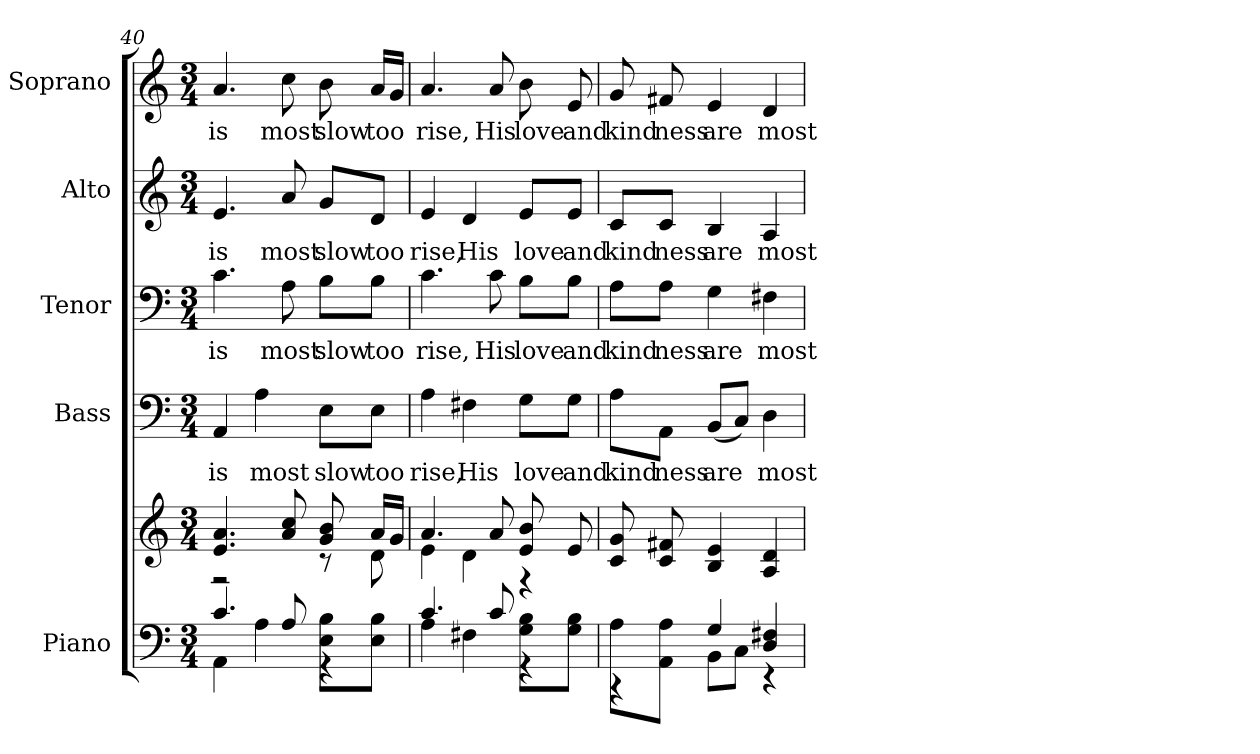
**kern	**kern	**kern	**text	**kern	**text	**kern	**text	**kern	**text
*part5	*part5	*part4	*part4	*part3	*part3	*part2	*part2	*part1	*part1
*staff6	*staff5	*staff4	*staff4	*staff3	*staff3	*staff2	*staff2	*staff1	*staff1
*I"Piano	*	*I"Bass	*	*I"Tenor	*	*I"Alto	*	*I"Soprano	*
*I'Pno.	*	*I'B.	*	*I'T.	*	*I'A.	*	*I'S.	*
*clefF4	*clefG2	*clefF4	*	*clefF4	*	*clefG2	*	*clefG2	*
*k[]	*k[]	*k[]	*	*k[]	*	*k[]	*	*k[]	*
*C:	*C:	*C:	*	*C:	*	*C:	*	*C:	*
*M3/4	*M3/4	*M3/4	*	*M3/4	*	*M3/4	*	*M3/4	*
=40	=40	=40	=40	=40	=40	=40	=40	=40	=40
*^	*^	*	*	*	*	*	*	*	*
!	!	!	!	!	!LO:LY:b:color=#000000	!	!	!	!	!	!
!	!	!	!	!	!	!	!LO:LY:b:color=#000000	!	!	!	!
!	!	!	!	!	!	!	!	!	!LO:LY:b:color=#000000	!	!
!	!	!	!	!	!	!	!	!	!	!	!LO:LY:b:color=#000000
4.ci/	4AAi\	4.ei/ 4.ai	2r	4AAi/	is	4.ci\	is	4.ei/	is	4.ai/	is
!	!	!	!	!	!LO:LY:b:color=#000000	!	!	!	!	!	!
.	4Ai\	.	.	4Ai\	most	.	.	.	.	.	.
!	!	!	!	!	!	!	!LO:LY:b:color=#000000	!	!	!	!
!	!	!	!	!	!	!	!	!	!LO:LY:b:color=#000000	!	!
!	!	!	!	!	!	!	!	!	!	!	!LO:LY:b:color=#000000
8Ai/	.	8ai/ 8cci	.	.	.	8Ai\	most	8ai/	most	8cci\	most
!	!	!	!	!	!LO:LY:b:color=#000000	!	!	!	!	!	!
!	!	!	!	!	!	!	!LO:LY:b:color=#000000	!	!	!	!
!	!	!	!	!	!	!	!	!	!LO:LY:b:color=#000000	!	!
!	!	!	!	!	!	!	!	!	!	!	!LO:LY:b:color=#000000
8Ei\ 8Bi\L	4r	8gi/ 8bi	8r	8Ei\L	slow	8Bi\L	slow	8gi/L	slow	8bi\	slow
!	!	!	!	!	!LO:LY:b:color=#000000	!	!	!	!	!	!
!	!	!	!	!	!	!	!LO:LY:b:color=#000000	!	!	!	!
!	!	!	!	!	!	!	!	!	!LO:LY:b:color=#000000	!	!
!	!	!	!	!	!	!	!	!	!	!	!LO:LY:b:color=#000000
8Ei\ 8Bi\J	.	16ai/LL	8di\	8Ei\J	too	8Bi\J	too	8di/J	too	16ai/LL	too
.	.	16gi/JJ	.	.	.	.	.	.	.	16gi/JJ	.
!!LO:LB:g=z
=41	=41	=41	=41	=41	=41	=41	=41	=41	=41	=41	=41
!	!	!	!	!	!LO:LY:b:color=#000000	!	!	!	!	!	!
!	!	!	!	!	!	!	!LO:LY:b:color=#000000	!	!	!	!
!	!	!	!	!	!	!	!	!	!LO:LY:b:color=#000000	!	!
!	!	!	!	!	!	!	!	!	!	!	!LO:LY:b:color=#000000
4.ci/	4Ai\	4.ai/	4ei\	4Ai\	rise,	4.ci\	rise,	4ei/	rise,	4.ai/	rise,
!	!	!	!	!	!LO:LY:b:color=#000000	!	!	!	!	!	!
!	!	!	!	!	!	!	!	!	!LO:LY:b:color=#000000	!	!
.	4F#Xi\	.	4di\	4F#Xi\	His	.	.	4di/	His	.	.
!	!	!	!	!	!	!	!LO:LY:b:color=#000000	!	!	!	!
!	!	!	!	!	!	!	!	!	!	!	!LO:LY:b:color=#000000
8ci/	.	8ai/	.	.	.	8ci\	His	.	.	8ai/	His
!	!	!	!	!	!LO:LY:b:color=#000000	!	!	!	!	!	!
!	!	!	!	!	!	!	!LO:LY:b:color=#000000	!	!	!	!
!	!	!	!	!	!	!	!	!	!LO:LY:b:color=#000000	!	!
!	!	!	!	!	!	!	!	!	!	!	!LO:LY:b:color=#000000
8Gi\ 8Bi\L	4r	8ei/ 8bi	4r	8Gi\L	love	8Bi\L	love	8ei/L	love	8bi\	love
!	!	!	!	!	!LO:LY:b:color=#000000	!	!	!	!	!	!
!	!	!	!	!	!	!	!LO:LY:b:color=#000000	!	!	!	!
!	!	!	!	!	!	!	!	!	!LO:LY:b:color=#000000	!	!
!	!	!	!	!	!	!	!	!	!	!	!LO:LY:b:color=#000000
8Gi\ 8Bi\J	.	8ei/	.	8Gi\J	and	8Bi\J	and	8ei/J	and	8ei/	and
*	*	*v	*v	*	*	*	*	*	*	*	*
=42	=42	=42	=42	=42	=42	=42	=42	=42	=42	=42
!	!	!	!	!LO:LY:b:color=#000000	!	!	!	!	!	!
!	!	!	!	!	!	!LO:LY:b:color=#000000	!	!	!	!
!	!	!	!	!	!	!	!	!LO:LY:b:color=#000000	!	!
!	!	!	!	!	!	!	!	!	!	!LO:LY:b:color=#000000
8Ai\L	4r	8ci/ 8gi	8Ai\L	kind	8Ai\L	kind	8ci/L	kind	8gi/	kind
!	!	!	!	!LO:LY:b:color=#000000	!	!	!	!	!	!
!	!	!	!	!	!	!LO:LY:b:color=#000000	!	!	!	!
!	!	!	!	!	!	!	!	!LO:LY:b:color=#000000	!	!
!	!	!	!	!	!	!	!	!	!	!LO:LY:b:color=#000000
8AAi\ 8Ai\J	.	8ci/ 8f#Xi	8AAi\J	ness	8Ai\J	ness	8ci/J	ness	8f#Xi/	ness
!	!	!	!	!LO:LY:b:color=#000000	!	!	!	!	!	!
!	!	!	!	!	!	!LO:LY:b:color=#000000	!	!	!	!
!	!	!	!	!	!	!	!	!LO:LY:b:color=#000000	!	!
!	!	!	!	!	!	!	!	!	!	!LO:LY:b:color=#000000
4Gi/	8BBi\L	4Bi/ 4ei	(8BBi/L	are	4Gi\	are	4Bi/	are	4ei/	are
.	8Ci\J	.	8Ci/J)	.	.	.	.	.	.	.
!	!	!	!	!LO:LY:b:color=#000000	!	!	!	!	!	!
!	!	!	!	!	!	!LO:LY:b:color=#000000	!	!	!	!
!	!	!	!	!	!	!	!	!LO:LY:b:color=#000000	!	!
!	!	!	!	!	!	!	!	!	!	!LO:LY:b:color=#000000
4Di/ 4F#Xi	4r	4Ai/ 4di	4Di\	most	4F#Xi\	most	4Ai/	most	4di/	most
*v	*v	*	*	*	*	*	*	*	*	*
=	=	=	=	=	=	=	=	=	=
*-	*-	*-	*-	*-	*-	*-	*-	*-	*-
